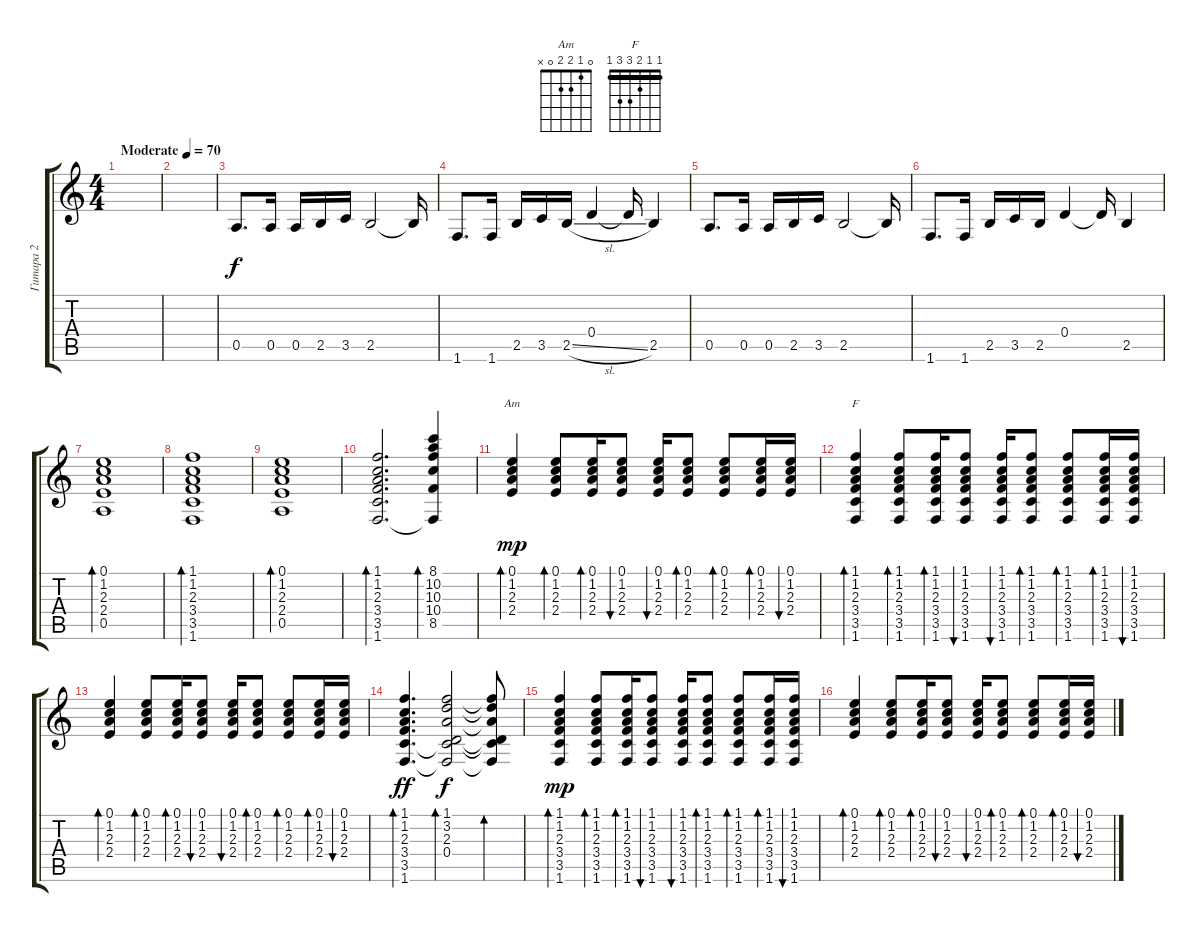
\track ("Гитара 2" "Гитара 2") {instrument acousticguitarsteel}
\staff {score tabs}
\tuning (E4 B3 G3 D3 A2 E2) {hide}
\chord ("Am" 0 1 2 2 0 x)
\chord ("F" 1 1 2 3 3 1) {barre 1}
\ts (4 4)
\tempo (70 "Moderate")
\clef g2
\ks c
|
|
0.5.8{d} 0.5.16 0.5.16 2.5.16 3.5.16 2.5.2 2.5{t}.16 |
1.6.8{d} 1.6.16 2.5.16 3.5.16 2.5{sl}.16 0.4.4 0.4{t}.16 2.5.4 |
0.5.8{d} 0.5.16 0.5.16 2.5.16 3.5.16 2.5.2 2.5{t}.16 |
1.6.8{d} 1.6.16 2.5.16 3.5.16 2.5.16 0.4.4 0.4{t}.16 2.5.4 |
(0.1 1.2 2.3 2.4 0.5).1{bd 120} |
(1.1 1.2 2.3 3.4 3.5 1.6).1{bd 120} |
(0.1 1.2 2.3 2.4 0.5).1{bd 120} |
(1.1 1.2 2.3 3.4 3.5 1.6).2{d bd 120} (8.1 10.2 10.3 10.4 8.5 1.6{t}).4{bd 120} |
(0.1 1.2 2.3 2.4).4{bd 30 ch "Am" dy mp} (0.1 1.2 2.3 2.4).8{bd 30} (0.1 1.2 2.3 2.4).16{bd 30} (0.1 1.2 2.3 2.4).8{bu 30} (0.1 1.2 2.3 2.4).16{bu 30} (0.1 1.2 2.3 2.4).8{bd 30} (0.1 1.2 2.3 2.4).8{bd 30} (0.1 1.2 2.3 2.4).16{bd 30} (0.1 1.2 2.3 2.4).16{bu 30} |
(1.1 1.2 2.3 3.4 3.5 1.6).4{bd 30 ch "F"} (1.1 1.2 2.3 3.4 3.5 1.6).8{bd 30} (1.1 1.2 2.3 3.4 3.5 1.6).16{bd 30} (1.1 1.2 2.3 3.4 3.5 1.6).8{bu 30} (1.1 1.2 2.3 3.4 3.5 1.6).16{bu 30} (1.1 1.2 2.3 3.4 3.5 1.6).8{bd 30} (1.1 1.2 2.3 3.4 3.5 1.6).8{bd 30} (1.1 1.2 2.3 3.4 3.5 1.6).16{bd 30} (1.1 1.2 2.3 3.4 3.5 1.6).16{bu 30} |
(0.1 1.2 2.3 2.4).4{bd 30} (0.1 1.2 2.3 2.4).8{bd 30} (0.1 1.2 2.3 2.4).16{bd 30} (0.1 1.2 2.3 2.4).8{bu 30} (0.1 1.2 2.3 2.4).16{bu 30} (0.1 1.2 2.3 2.4).8{bd 30} (0.1 1.2 2.3 2.4).8{bd 30} (0.1 1.2 2.3 2.4).16{bd 30} (0.1 1.2 2.3 2.4).16{bu 30} |
(1.1 1.2 2.3 3.4 3.5 1.6).4{d bd 60 dy ff} (1.1 3.2 2.3 0.4 3.5{t} 1.6{t}).2{bd 60 dy f} (1.1{t} 3.2{t} 2.3{t} 0.4{t} 3.5{t} 1.6{t}).8{bd 60} |
(1.1 1.2 2.3 3.4 3.5 1.6).4{bd 30 dy mp} (1.1 1.2 2.3 3.4 3.5 1.6).8{bd 30} (1.1 1.2 2.3 3.4 3.5 1.6).16{bd 30} (1.1 1.2 2.3 3.4 3.5 1.6).8{bu 30} (1.1 1.2 2.3 3.4 3.5 1.6).16{bu 30} (1.1 1.2 2.3 3.4 3.5 1.6).8{bd 30} (1.1 1.2 2.3 3.4 3.5 1.6).8{bd 30} (1.1 1.2 2.3 3.4 3.5 1.6).16{bd 30} (1.1 1.2 2.3 3.4 3.5 1.6).16{bu 30} |
(0.1 1.2 2.3 2.4).4{bd 30} (0.1 1.2 2.3 2.4).8{bd 30} (0.1 1.2 2.3 2.4).16{bd 30} (0.1 1.2 2.3 2.4).8{bu 30} (0.1 1.2 2.3 2.4).16{bu 30} (0.1 1.2 2.3 2.4).8{bd 30} (0.1 1.2 2.3 2.4).8{bd 30} (0.1 1.2 2.3 2.4).16{bd 30} (0.1 1.2 2.3 2.4).16{bu 30}
